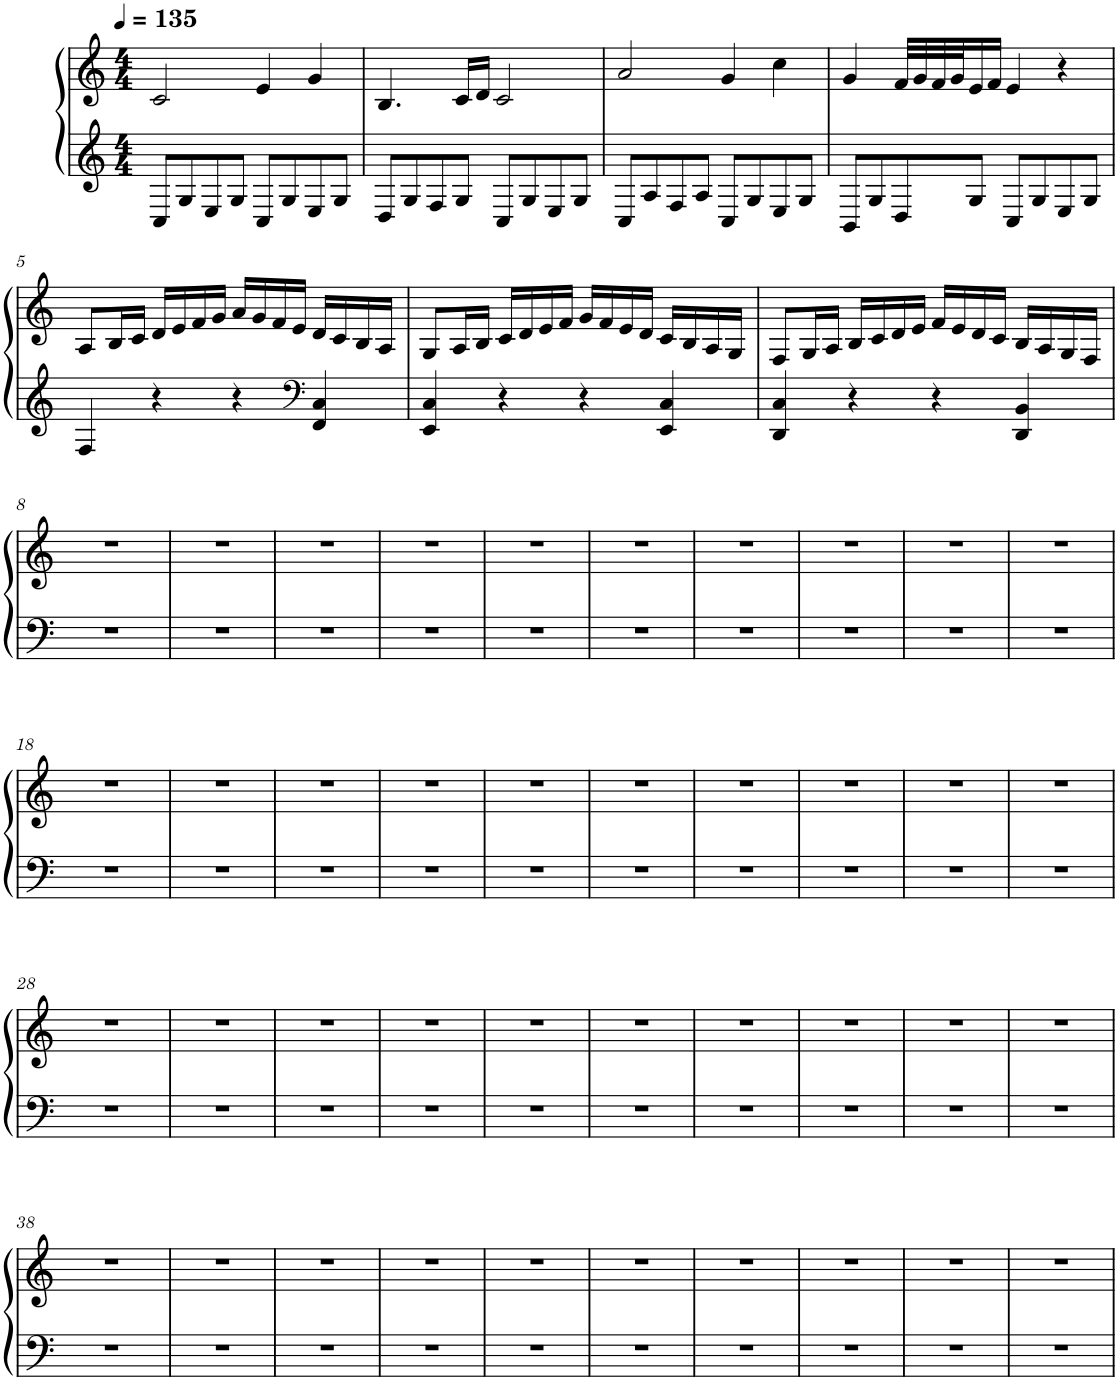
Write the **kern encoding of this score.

**kern	**kern
*part1	*part1
*staff2	*staff1
*I"Piano	*
*I'Pno.	*
*clefG2	*clefG2
*k[]	*k[]
*M4/4	*M4/4
*MM135	*MM135
=1	=1
8C/L	2c/
8G/	.
8E/	.
8G/J	.
8C/L	4e/
8G/	.
8E/	4g/
8G/J	.
=2	=2
8D/L	4.B/
8G/	.
8F/	.
8G/J	16c/LL
.	16d/JJ
8C/L	2c/
8G/	.
8E/	.
8G/J	.
=3	=3
8C/L	2a/
8A/	.
8F/	.
8A/J	.
8C/L	4g/
8G/	.
8E/	4cc\
8G/J	.
=4	=4
8BB/L	4g/
8G/	.
8D/	32f/LLL
.	32g/
.	32f/
.	32g/J
8G/J	16e/
.	16f/JJ
8C/L	4e/
8G/	.
8E/	4r
8G/J	.
!!LO:LB:g=z
=5	=5
4F/	8A/L
.	16B/L
.	16c/JJ
4r	16d/LL
.	16e/
.	16f/
.	16g/JJ
4r	16a/LL
.	16g/
.	16f/
.	16e/JJ
*clefF4	*
4FF/ 4C/	16d/LL
.	16c/
.	16B/
.	16A/JJ
=6	=6
4EE/ 4C/	8G/L
.	16A/L
.	16B/JJ
4r	16c/LL
.	16d/
.	16e/
.	16f/JJ
4r	16g/LL
.	16f/
.	16e/
.	16d/JJ
4EE/ 4C/	16c/LL
.	16B/
.	16A/
.	16G/JJ
=7	=7
4DD/ 4C/	8F/L
.	16G/L
.	16A/JJ
4r	16B/LL
.	16c/
.	16d/
.	16e/JJ
4r	16f/LL
.	16e/
.	16d/
.	16c/JJ
4DD/ 4BB/	16B/LL
.	16A/
.	16G/
.	16F/JJ
!!LO:LB:g=z
=8	=8
1r	1r
=9	=9
1r	1r
=10	=10
1r	1r
=11	=11
1r	1r
=12	=12
1r	1r
=13	=13
1r	1r
=14	=14
1r	1r
=15	=15
1r	1r
=16	=16
1r	1r
=17	=17
1r	1r
!!LO:LB:g=z
=18	=18
1r	1r
=19	=19
1r	1r
=20	=20
1r	1r
=21	=21
1r	1r
=22	=22
1r	1r
=23	=23
1r	1r
=24	=24
1r	1r
=25	=25
1r	1r
=26	=26
1r	1r
=27	=27
1r	1r
!!LO:LB:g=z
=28	=28
1r	1r
=29	=29
1r	1r
=30	=30
1r	1r
=31	=31
1r	1r
=32	=32
1r	1r
=33	=33
1r	1r
=34	=34
1r	1r
=35	=35
1r	1r
=36	=36
1r	1r
=37	=37
1r	1r
!!LO:LB:g=z
=38	=38
1r	1r
=39	=39
1r	1r
=40	=40
1r	1r
=41	=41
1r	1r
=42	=42
1r	1r
=43	=43
1r	1r
=44	=44
1r	1r
=45	=45
1r	1r
=46	=46
1r	1r
=47	=47
1r	1r
=	=
*-	*-
